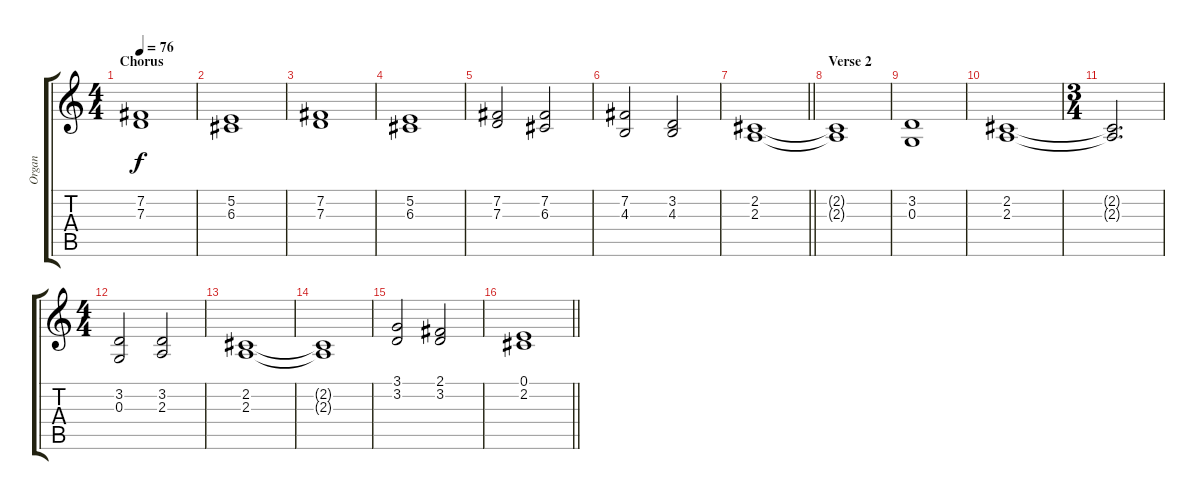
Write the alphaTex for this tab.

\track ("Organ" "Organ") {instrument percussiveorgan}
\staff {score tabs}
\tuning (E4 B3 G3 D3 A2 E2) {hide}
\ts (4 4)
\section ("" "Chorus")
\tempo 76
\clef g2
\ks c
(7.2 7.3).1{dy f} |
(5.2 6.3).1 |
(7.2 7.3).1 |
(5.2 6.3).1 |
(7.2 7.3).2 (7.2 6.3).2 |
(7.2 4.3).2 (3.2 4.3).2 |
\barLineRight lightlight
(2.2 2.3).1 |
\section ("" "Verse 2")
(2.2{t} 2.3{t}).1 |
(3.2 0.3).1 |
(2.2 2.3).1 |
\ts (3 4)
(2.2{t} 2.3{t}).2{d} |
\ts (4 4)
(3.2 0.3).2 (3.2 2.3).2 |
(2.2 2.3).1 |
(2.2{t} 2.3{t}).1 |
(3.1 3.2).2 (2.1 3.2).2 |
\barLineRight lightlight
(0.1 2.2).1
